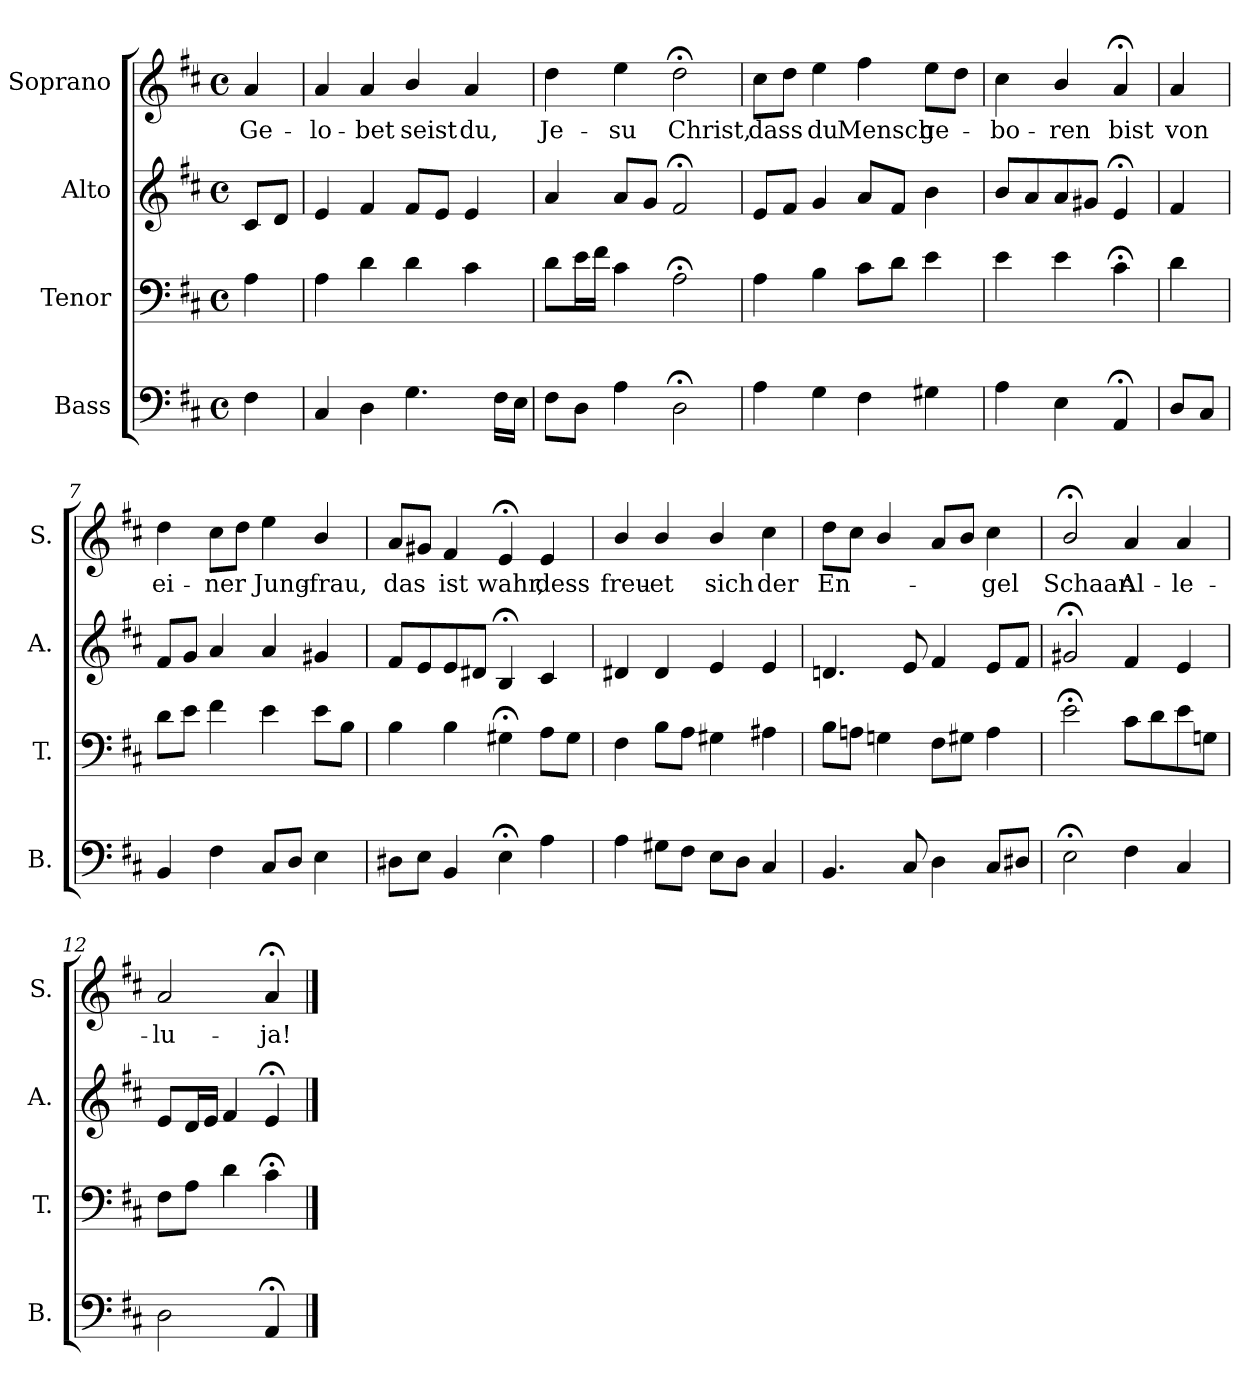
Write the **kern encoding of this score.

**kern	**kern	**kern	**kern	**text
*part4	*part3	*part2	*part1	*part1
*staff4	*staff3	*staff2	*staff1	*staff1
*I"Bass	*I"Tenor	*I"Alto	*I"Soprano	*
*I'B.	*I'T.	*I'A.	*I'S.	*
*clefF4	*clefF4	*clefG2	*clefG2	*
*k[f#c#]	*k[f#c#]	*k[f#c#]	*k[f#c#]	*
*D:	*D:	*D:	*b:	*
*M4/4	*M4/4	*M4/4	*M4/4	*
*met(c)	*met(c)	*met(c)	*met(c)	*
=1	=1	=1	=1	=1
!	!	!	!	!LO:LY:b
4F#\	4A\	8c#/L	4a/	Ge-
.	.	8d/J	.	.
=2	=2	=2	=2	=2
!	!	!	!	!LO:LY:b
4C#/	4A\	4e/	4a/	-lo-
!	!	!	!	!LO:LY:b
4D\	4d\	4f#/	4a/	-bet
!	!	!	!	!LO:LY:b
4.G\	4d\	8f#/L	4b/	seist
.	.	8e/J	.	.
!	!	!	!	!LO:LY:b
.	4c#\	4e/	4a/	du,
16F#\LL	.	.	.	.
16E\JJ	.	.	.	.
=3	=3	=3	=3	=3
!	!	!	!	!LO:LY:b
8F#\L	8d\L	4a/	4dd\	Je-
8D\J	16e\L	.	.	.
.	16f#\JJ	.	.	.
!	!	!	!	!LO:LY:b
4A\	4c#\	8a/L	4ee\	-su
.	.	8g/J	.	.
!	!	!	!	!LO:LY:b
2D;<\	2A;<\	2f#;</	2dd;<\	Christ,
=4	=4	=4	=4	=4
!	!	!	!	!LO:LY:b
4A\	4A\	8e/L	8cc#\L	dass
.	.	8f#/J	8dd\J	.
!	!	!	!	!LO:LY:b
4G\	4B\	4g/	4ee\	du
!	!	!	!	!LO:LY:b
4F#\	8c#\L	8a/L	4ff#\	Mensch
.	8d\J	8f#/J	.	.
!	!	!	!	!LO:LY:b
4G#X\	4e\	4b\	8ee\L	ge-
.	.	.	8dd\J	.
=5	=5	=5	=5	=5
!	!	!	!	!LO:LY:b
4A\	4e\	8b/L	4cc#\	-bo-
.	.	8a/	.	.
!	!	!	!	!LO:LY:b
4E\	4e\	8a/	4b/	-ren
.	.	8g#X/J	.	.
!	!	!	!	!LO:LY:b
4AA;</	4c#;<\	4e;</	4a;</	bist
!!LO:LB:g=z
=6	=6	=6	=6	=6
!	!	!	!	!LO:LY:b
8D/L	4d\	4f#/	4a/	von
8C#/J	.	.	.	.
=7	=7	=7	=7	=7
!	!	!	!	!LO:LY:b
4BB/	8d\L	8f#/L	4dd\	ei-
.	8e\J	8g/J	.	.
!	!	!	!	!LO:LY:b
4F#\	4f#\	4a/	8cc#\L	-ner
.	.	.	8dd\J	.
!	!	!	!	!LO:LY:b
8C#/L	4e\	4a/	4ee\	Jung-
8D/J	.	.	.	.
!	!	!	!	!LO:LY:b
4E\	8e\L	4g#X/	4b/	-frau,
.	8B\J	.	.	.
=8	=8	=8	=8	=8
!	!	!	!	!LO:LY:b
8D#X\L	4B\	8f#/L	8a/L	das
8E\J	.	8e/	8g#X/J	.
!	!	!	!	!LO:LY:b
4BB/	4B\	8e/	4f#/	ist
.	.	8d#X/J	.	.
!	!	!	!	!LO:LY:b
4E;<\	4G#X;<\	4B;</	4e;</	wahr,
!	!	!	!	!LO:LY:b
4A\	8A\L	4c#/	4e/	dess
.	8G#\J	.	.	.
=9	=9	=9	=9	=9
!	!	!	!	!LO:LY:b
4A\	4F#\	4d#X/	4b/	freu-
!	!	!	!	!LO:LY:b
8G#X\L	8B\L	4d#/	4b/	-et
8F#\J	8A\J	.	.	.
!	!	!	!	!LO:LY:b
8E\L	4G#X\	4e/	4b/	sich
8D\J	.	.	.	.
!	!	!	!	!LO:LY:b
4C#/	4A#X\	4e/	4cc#\	der
!!LO:PB:g=z
=10	=10	=10	=10	=10
!	!	!	!	!LO:LY:b
4.BB/	8B\L	4.dn/	8dd\L	En-
.	8An\J	.	8cc#\J	.
.	4Gn\	.	4b/	.
8C#/	.	8e/	.	.
4D\	8F#\L	4f#/	8a/L	.
.	8G#X\J	.	8b/J	.
!	!	!	!	!LO:LY:b
8C#/L	4A\	8e/L	4cc#\	-gel
8D#X/J	.	8f#/J	.	.
=11	=11	=11	=11	=11
!	!	!	!	!LO:LY:b
2E;<\	2e;<\	2g#X;</	2b;</	Schaar.
!	!	!	!	!LO:LY:b
4F#\	8c#\L	4f#/	4a/	Al-
.	8d\	.	.	.
!	!	!	!	!LO:LY:b
4C#/	8e\	4e/	4a/	-le-
.	8Gn\J	.	.	.
=12	=12	=12	=12	=12
!	!	!	!	!LO:LY:b
2D\	8F#\L	8e/L	2a/	-lu-
.	8A\J	16d/L	.	.
.	.	16e/JJ	.	.
.	4d\	4f#/	.	.
!	!	!	!	!LO:LY:b
4AA;</	4c#;<\	4e;</	4a;</	-ja!
==	==	==	==	==
*-	*-	*-	*-	*-
